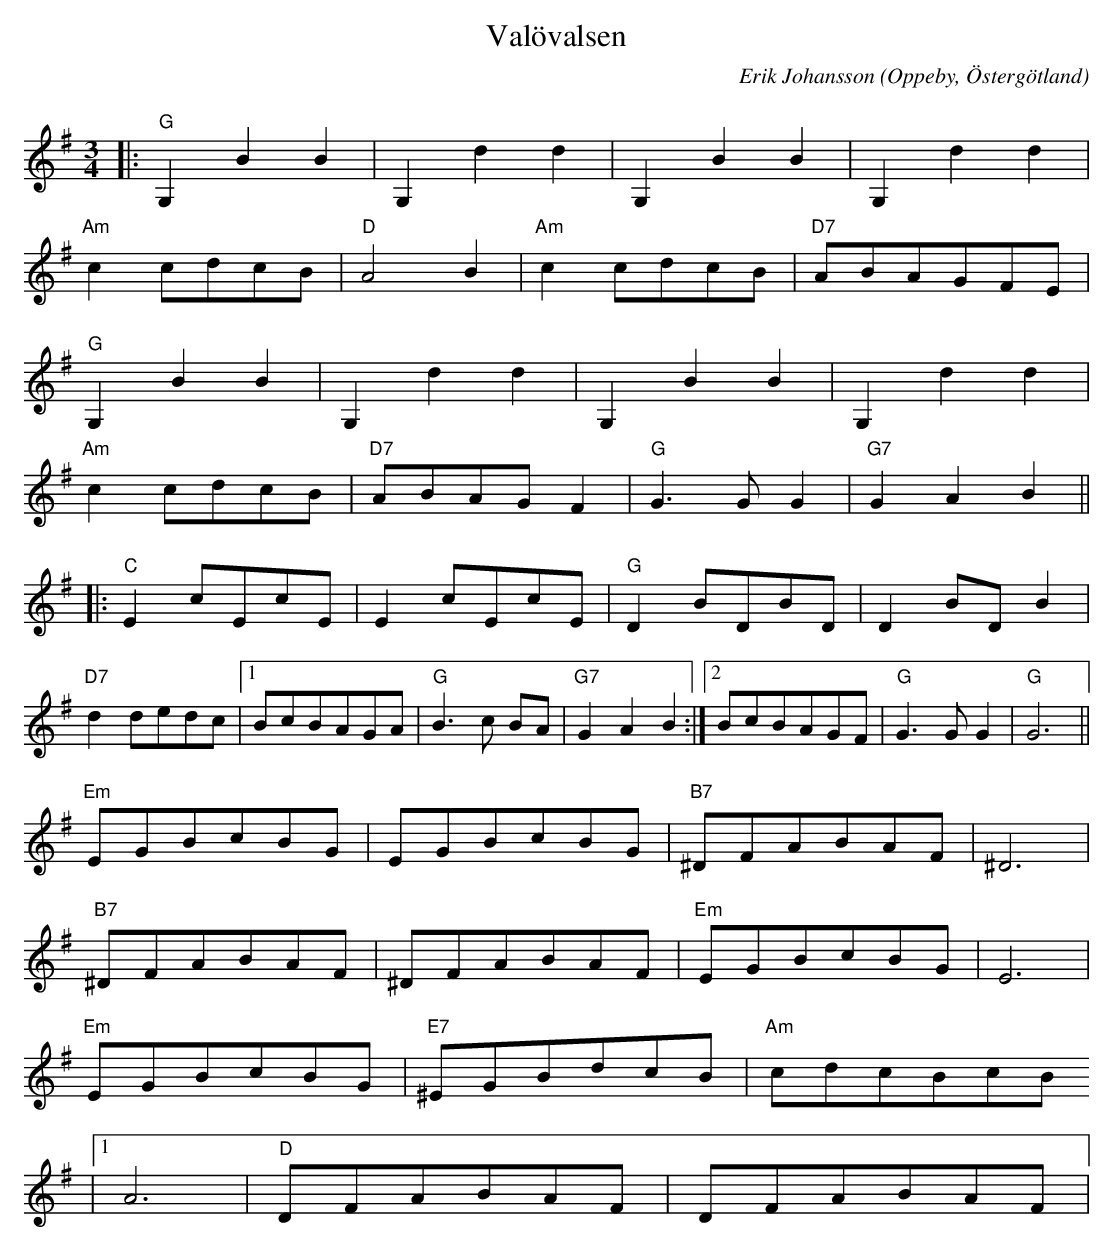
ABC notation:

X:1
T:Valövalsen
C:Erik Johansson
O:Oppeby, Östergötland
Q:140
M:3/4
L:1/8
K:G
|:"G"G,2B2B2|G,2d2d2 |G,2B2B2|G,2d2d2 |
"Am" c2 cdcB| "D" A4 B2 | "Am" c2 cdcB |"D7" ABAGFE |
"G"G,2B2B2|G,2d2d2 |G,2B2B2|G,2d2d2 |
"Am" c2 cdcB| "D7" ABAGF2 | "G" G3 G G2 |"G7" G2A2B2 ||
|:"C"E2 cEcE |E2 cEcE|"G" D2 BDBD |D2 BD B2 |
"D7"d2 dedc|1 BcBAGA|"G"B3 c BA|"G7" G2A2B2:|2 BcBAGF|"G" G3 G G2| "G" G6 ||
"Em" EGBcBG |EGBcBG |"B7"^DFABAF |^D6 |
"B7"^DFABAF |^DFABAF |"Em" EGBcBG |E6 |
"Em" EGBcBG |"E7"^EGBdcB |"Am"cdcBcB
|1 A6 |"D" DFABAF |DFABAF |
